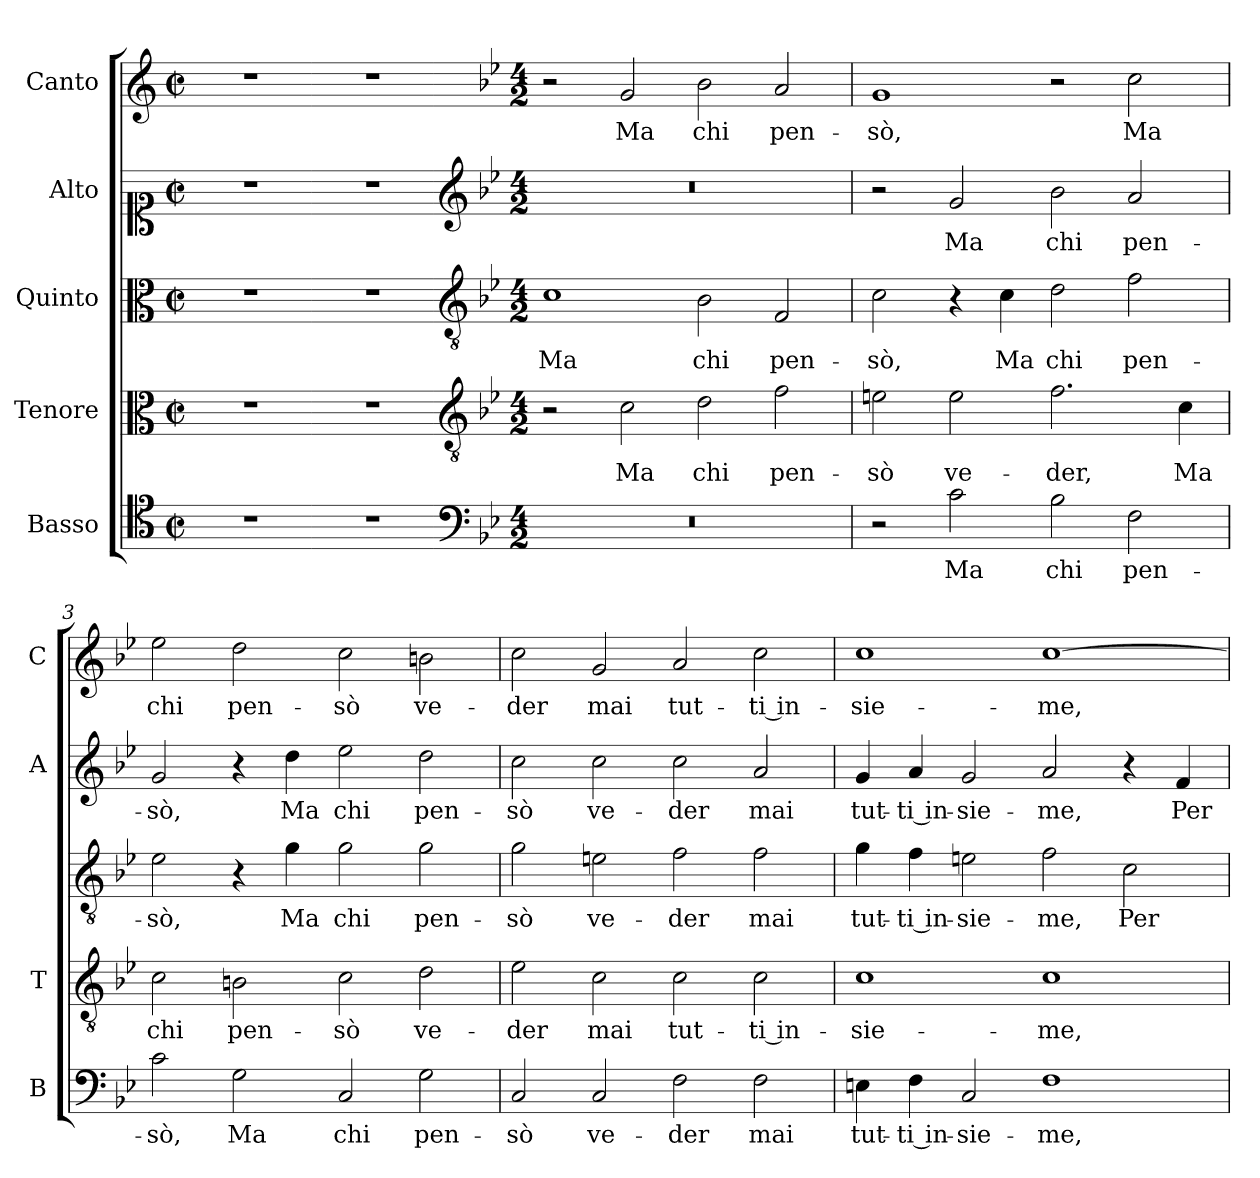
**kern	**text	**kern	**text	**kern	**text	**kern	**text	**kern	**text
*part5	*part5	*part4	*part4	*part3	*part3	*part2	*part2	*part1	*part1
*staff5	*staff5	*staff4	*staff4	*staff3	*staff3	*staff2	*staff2	*staff1	*staff1
*I"Basso	*	*I"Tenore	*	*I"Quinto	*	*I"Alto	*	*I"Canto	*
*I'B	*	*I'T	*	*	*	*I'A	*	*I'C	*
*clefC4	*	*clefC3	*	*clefC3	*	*clefC1	*	*clefG2	*
*k[]	*	*k[]	*	*k[]	*	*k[]	*	*k[]	*
*C:	*	*C:	*	*C:	*	*C:	*	*C:	*
*M2/2	*	*M2/2	*	*M2/2	*	*M2/2	*	*M2/2	*
*met(c|)	*	*met(c|)	*	*met(c|)	*	*met(c|)	*	*met(c|)	*
=	=	=	=	=	=	=	=	=	=
1r	.	1r	.	1r	.	1r	.	1r	.
=1X-	=1X-	=1X-	=1X-	=1X-	=1X-	=1X-	=1X-	=1X-	=1X-
1r	.	1r	.	1r	.	1r	.	1r	.
=1-	=1-	=1-	=1-	=1-	=1-	=1-	=1-	=1-	=1-
*clefF4	*	*clefGv2	*	*clefGv2	*	*clefG2	*	*	*
*k[b-e-]	*	*k[b-e-]	*	*k[b-e-]	*	*k[b-e-]	*	*k[b-e-]	*
*B-:	*	*B-:	*	*B-:	*	*B-:	*	*B-:	*
*M4/2	*	*M4/2	*	*M4/2	*	*M4/2	*	*M4/2	*
!	!	!	!	!	!LO:LY:b	!	!	!	!
0r	.	2r	.	1c	Ma	0r	.	2r	.
!	!	!	!LO:LY:b	!	!	!	!	!	!LO:LY:b
.	.	2c\	Ma	.	.	.	.	2g/	Ma
!	!	!	!LO:LY:b	!	!LO:LY:b	!	!	!	!LO:LY:b
.	.	2d\	chi	2B-\	chi	.	.	2b-\	chi
!	!	!	!LO:LY:b	!	!LO:LY:b	!	!	!	!LO:LY:b
.	.	2f\	pen-	2F/	pen-	.	.	2a/	pen-
=2	=2	=2	=2	=2	=2	=2	=2	=2	=2
!	!	!	!LO:LY:b	!	!LO:LY:b	!	!	!	!LO:LY:b
2r	.	2en\	-sò	2c\	-sò,	2r	.	1g	-sò,
!	!LO:LY:b	!	!LO:LY:b	!	!	!	!LO:LY:b	!	!
2c\	Ma	2e\	ve-	4r	.	2g/	Ma	.	.
!	!	!	!	!	!LO:LY:b	!	!	!	!
.	.	.	.	4c\	Ma	.	.	.	.
!	!LO:LY:b	!	!LO:LY:b	!	!LO:LY:b	!	!LO:LY:b	!	!
2B-\	chi	2.f\	-der,	2d\	chi	2b-\	chi	2r	.
!	!LO:LY:b	!	!	!	!LO:LY:b	!	!LO:LY:b	!	!LO:LY:b
2F\	pen-	.	.	2f\	pen-	2a/	pen-	2cc\	Ma
!	!	!	!LO:LY:b	!	!	!	!	!	!
.	.	4c\	Ma	.	.	.	.	.	.
=3	=3	=3	=3	=3	=3	=3	=3	=3	=3
!	!LO:LY:b	!	!LO:LY:b	!	!LO:LY:b	!	!LO:LY:b	!	!LO:LY:b
2c\	-sò,	2c\	chi	2e-\	-sò,	2g/	-sò,	2ee-\	chi
!	!LO:LY:b	!	!LO:LY:b	!	!	!	!	!	!LO:LY:b
2G\	Ma	2Bn\	pen-	4r	.	4r	.	2dd\	pen-
!	!	!	!	!	!LO:LY:b	!	!LO:LY:b	!	!
.	.	.	.	4g\	Ma	4dd\	Ma	.	.
!	!LO:LY:b	!	!LO:LY:b	!	!LO:LY:b	!	!LO:LY:b	!	!LO:LY:b
2C/	chi	2c\	-sò	2g\	chi	2ee-\	chi	2cc\	-sò
!	!LO:LY:b	!	!LO:LY:b	!	!LO:LY:b	!	!LO:LY:b	!	!LO:LY:b
2G\	pen-	2d\	ve-	2g\	pen-	2dd\	pen-	2bn\	ve-
!!LO:LB:g=z
=4	=4	=4	=4	=4	=4	=4	=4	=4	=4
!	!LO:LY:b	!	!LO:LY:b	!	!LO:LY:b	!	!LO:LY:b	!	!LO:LY:b
2C/	-sò	2e-\	-der	2g\	-sò	2cc\	-sò	2cc\	-der
!	!LO:LY:b	!	!LO:LY:b	!	!LO:LY:b	!	!LO:LY:b	!	!LO:LY:b
2C/	ve-	2c\	mai	2en\	ve-	2cc\	ve-	2g/	mai
!	!LO:LY:b	!	!LO:LY:b	!	!LO:LY:b	!	!LO:LY:b	!	!LO:LY:b
2F\	-der	2c\	tut-	2f\	-der	2cc\	-der	2a/	tut-
!	!LO:LY:b	!	!LO:LY:b	!	!LO:LY:b	!	!LO:LY:b	!	!LO:LY:b
2F\	mai	2c\	-ti in-	2f\	mai	2a/	mai	2cc\	-ti in-
=5	=5	=5	=5	=5	=5	=5	=5	=5	=5
!	!LO:LY:b	!	!LO:LY:b	!	!LO:LY:b	!	!LO:LY:b	!	!LO:LY:b
4En\	tut-	1c	-sie-	4g\	tut-	4g/	tut-	1cc	-sie-
!	!LO:LY:b	!	!	!	!LO:LY:b	!	!LO:LY:b	!	!
4F\	-ti in-	.	.	4f\	-ti in-	4a/	-ti in-	.	.
!	!LO:LY:b	!	!	!	!LO:LY:b	!	!LO:LY:b	!	!
2C/	-sie-	.	.	2en\	-sie-	2g/	-sie-	.	.
!	!LO:LY:b	!	!LO:LY:b	!	!LO:LY:b	!	!LO:LY:b	!	!LO:LY:b
1F	-me,	1c	-me,	2f\	-me,	2a/	-me,	[1cc	-me,
!	!	!	!	!	!LO:LY:b	!	!	!	!
.	.	.	.	2c\	Per	4r	.	.	.
!	!	!	!	!	!	!	!LO:LY:b	!	!
.	.	.	.	.	.	4f/	Per	.	.
=	=	=	=	=	=	=	=	=	=
*-	*-	*-	*-	*-	*-	*-	*-	*-	*-
